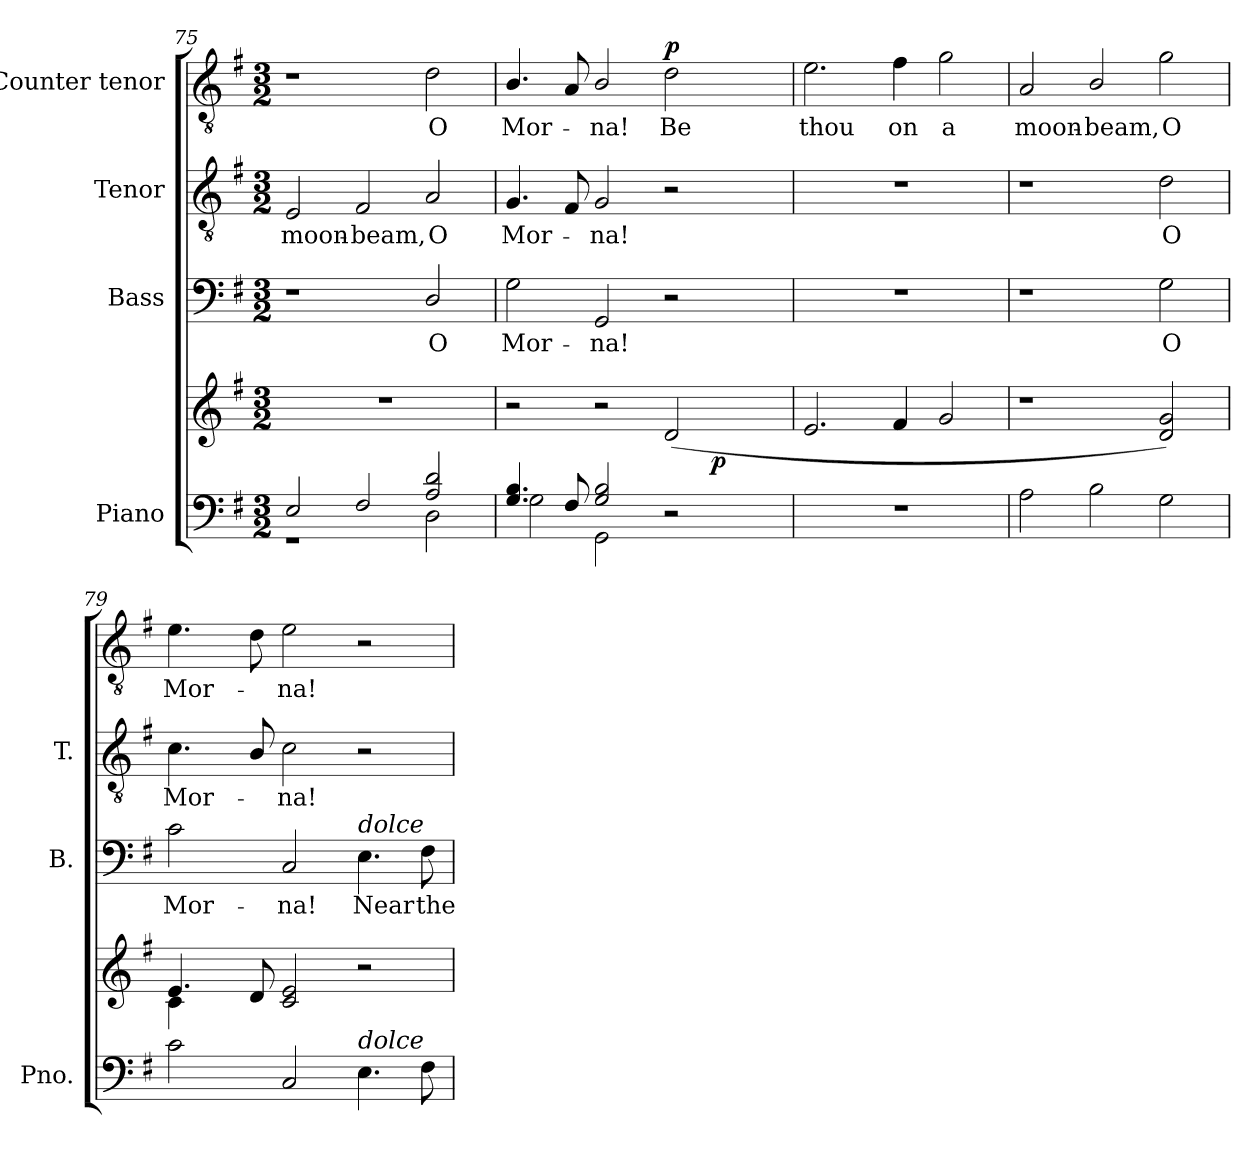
**kern	**kern	**dynam	**kern	**text	**kern	**text	**kern	**text	**dynam
*part4	*part4	*part4	*part3	*part3	*part2	*part2	*part1	*part1	*part1
*staff5	*staff4	*staff4/5	*staff3	*staff3	*staff2	*staff2	*staff1	*staff1	*staff1
*I"Piano	*	*	*I"Bass	*	*I"Tenor	*	*I"Counter tenor	*	*
*I'Pno.	*	*	*I'B.	*	*I'T.	*	*	*	*
*clefF4	*clefG2	*	*clefF4	*	*clefGv2	*	*clefGv2	*	*
*	*	*	*	*	*ITrd7c12	*	*ITrd7c12	*	*
*k[f#]	*k[f#]	*	*k[f#]	*	*k[f#]	*	*k[f#]	*	*
*G:	*G:	*	*G:	*	*G:	*	*G:	*	*
*M3/2	*M3/2	*	*M3/2	*	*M3/2	*	*M3/2	*	*
=75	=75	=75	=75	=75	=75	=75	=75	=75	=75
*^	*	*	*	*	*	*	*	*	*
!	!	!LO:N:vis=1	!	!	!	!	!	!	!	!
!	!	!	!	!	!	!	!LO:LY:b:color=#000000	!	!	!
2Ei/	1r	1.r	.	1r	.	2EEi/	moon-	1r	.	.
!	!	!	!	!	!	!	!LO:LY:b:color=#000000	!	!	!
2F#i/	.	.	.	.	.	2FF#i/	-beam,	.	.	.
!	!	!	!	!	!LO:LY:b:color=#000000	!	!	!	!	!
!	!	!	!	!	!	!	!LO:LY:b:color=#000000	!	!	!
!	!	!	!	!	!	!	!	!	!LO:LY:b:color=#000000	!
2Ai/ 2di	2Di\	.	.	2Di/	O	2AAi/	O	2Di\	O	.
=76	=76	=76	=76	=76	=76	=76	=76	=76	=76	=76
!	!	!	!	!	!LO:LY:b:color=#000000	!	!	!	!	!
!	!	!	!	!	!	!	!LO:LY:b:color=#000000	!	!	!
!	!	!	!	!	!	!	!	!	!LO:LY:b:color=#000000	!
*	*	*^	*	*	*	*	*	*	*	*
4.Gi/ 4.Bi	2Gi\	2r	1ryy	.	2Gi\	Mor-	4.GGi/	Mor-	4.BBi/	Mor-	.
8F#i/	.	.	.	.	.	.	8FF#i/	.	8AAi/	.	.
!	!	!	!	!	!	!LO:LY:b:color=#000000	!	!	!	!	!
!	!	!	!	!	!	!	!	!LO:LY:b:color=#000000	!	!	!
!	!	!	!	!	!	!	!	!	!	!LO:LY:b:color=#000000	!
2Gi/ 2Bi	2GGi\	2r	.	.	2GGi/	-na!	2GGi/	-na!	2BBi/	-na!	.
!	!	!	!	!	!	!	!	!	!	!LO:LY:b:color=#000000	!
2r	2ryy	(2di/	16ryy	.	2r	.	2r	.	2Di\	Be	p
.	.	.	32ryy	.	.	.	.	.	.	.	.
.	.	.	64ryy	.	.	.	.	.	.	.	.
.	.	.	256..ryy	.	.	.	.	.	.	.	.
.	.	.	4ryy	p	.	.	.	.	.	.	.
.	.	.	8ryy	.	.	.	.	.	.	.	.
.	.	.	128ryy	.	.	.	.	.	.	.	.
.	.	.	1024ryy	.	.	.	.	.	.	.	.
!!LO:PB:g=z
=77	=77	=77	=77	=77	=77	=77	=77	=77	=77	=77	=77
!LO:N:vis=1	!	!	!	!	!LO:N:vis=1	!	!LO:N:vis=1	!	!	!	!
*v	*v	*	*	*	*	*	*	*	*	*	*
*	*v	*v	*	*	*	*	*	*	*	*
*^	*^	*	*	*	*	*	*	*	*
!	!	!	!	!	!	!	!	!	!	!LO:LY:b:color=#000000	!
*v	*v	*	*	*	*	*	*	*	*	*	*
*	*v	*v	*	*	*	*	*	*	*	*
1.r	2.ei/	.	1.r	.	1.r	.	2.Ei\	thou	.
!	!	!	!	!	!	!	!	!LO:LY:b:color=#000000	!
.	4f#i/	.	.	.	.	.	4F#i\	on	.
!	!	!	!	!	!	!	!	!LO:LY:b:color=#000000	!
.	2gi/	.	.	.	.	.	2Gi\	a	.
=78	=78	=78	=78	=78	=78	=78	=78	=78	=78
!	!	!	!	!	!	!	!	!LO:LY:b:color=#000000	!
2Ai\	1r	.	1r	.	1r	.	2AAi/	moon-	.
!	!	!	!	!	!	!	!	!LO:LY:b:color=#000000	!
2Bi\	.	.	.	.	.	.	2BBi/	-beam,	.
!	!	!	!	!LO:LY:b:color=#000000	!	!	!	!	!
!	!	!	!	!	!	!LO:LY:b:color=#000000	!	!	!
!	!	!	!	!	!	!	!	!LO:LY:b:color=#000000	!
2Gi\	2di/ 2gi)	.	2Gi\	O	2Di\	O	2Gi\	O	.
=79	=79	=79	=79	=79	=79	=79	=79	=79	=79
*	*^	*	*	*	*	*	*	*	*
!	!	!	!	!	!LO:LY:b:color=#000000	!	!	!	!	!
!	!	!	!	!	!	!	!LO:LY:b:color=#000000	!	!	!
!	!	!	!	!	!	!	!	!	!LO:LY:b:color=#000000	!
2ci\	4.ei/	4ci\	.	2ci\	Mor-	4.Ci\	Mor-	4.Ei\	Mor-	.
.	.	4ryy	.	.	.	.	.	.	.	.
.	8di/	.	.	.	.	8BBi/	.	8Di\	.	.
!	!	!	!	!	!LO:LY:b:color=#000000	!	!	!	!	!
!	!	!	!	!	!	!	!LO:LY:b:color=#000000	!	!	!
!	!	!	!	!	!	!	!	!	!LO:LY:b:color=#000000	!
2Ci/	2ci/ 2ei	2ryy	.	2Ci/	-na!	2Ci\	-na!	2Ei\	-na!	.
!	!	!	!	!LO:TX:a:i:t=dolce	!	!	!	!	!	!
!LO:TX:a:i:t=dolce	!	!	!	!	!	!	!	!	!	!
!	!	!	!	!	!LO:LY:b:color=#000000	!	!	!	!	!
4.Ei\	2r	2ryy	.	4.Ei\	Near	2r	.	2r	.	.
!	!	!	!	!	!LO:LY:b:color=#000000	!	!	!	!	!
8F#i\	.	.	.	8F#i\	the	.	.	.	.	.
*	*v	*v	*	*	*	*	*	*	*	*
=	=	=	=	=	=	=	=	=	=
*-	*-	*-	*-	*-	*-	*-	*-	*-	*-
